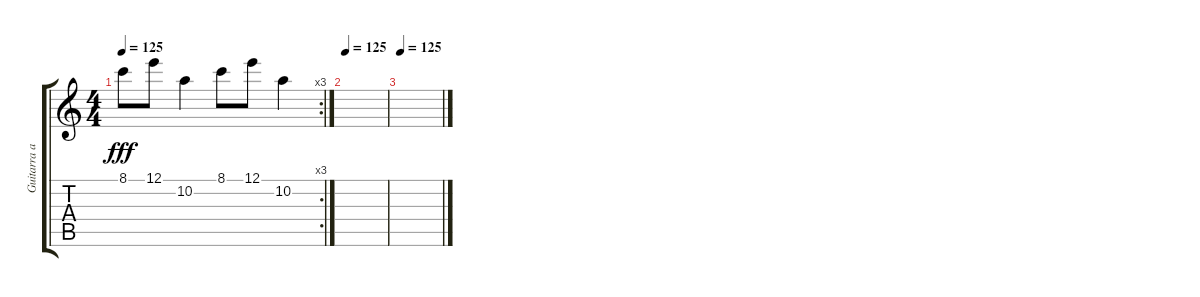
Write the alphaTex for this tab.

\track ("Guitarra acustica ¨version en vivo¨" "Guitarra a") {instrument acousticguitarsteel}
\staff {score tabs}
\tuning (E4 B3 G3 D3 A2 E2) {hide}
\rc 3
\ts (4 4)
\tempo 125
\clef g2
\ks c
8.1.8{dy fff} 12.1.8 10.2.4 8.1.8 12.1.8 10.2.4 |
\tempo 125
|
\tempo 125
